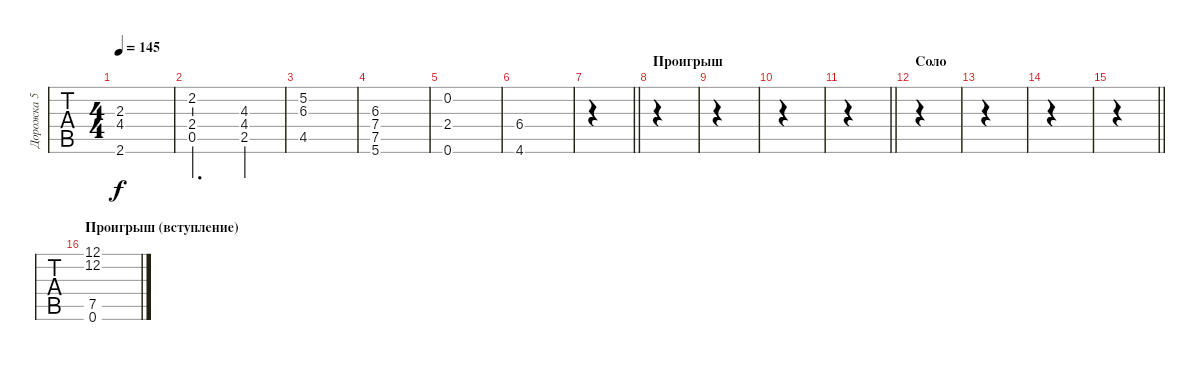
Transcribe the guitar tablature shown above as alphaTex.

\track ("Дорожка 5" "Дорожка 5") {instrument synthstrings2}
\staff {tabs}
\tuning (D4 A3 F3 C3 G2 D2) {hide}
\ts (4 4)
\tempo 145
\clef g2
\ks c
(2.3 4.4 2.6).1{dy f} |
(2.2 2.4 0.5).2{d} (4.3 4.4 2.5).4 |
(5.2 6.3 4.5).1 |
(6.3 7.4 7.5 5.6).1 |
(0.2 2.4 0.6).1 |
(6.4 4.6).1 |
\barLineRight lightlight
|
\section ("" "Проигрыш")
|
|
|
\barLineRight lightlight
|
\section ("" "Соло")
|
|
|
\barLineRight lightlight
|
\section ("" "Проигрыш (вступление)")
(12.1 12.2 7.5 0.6).1
